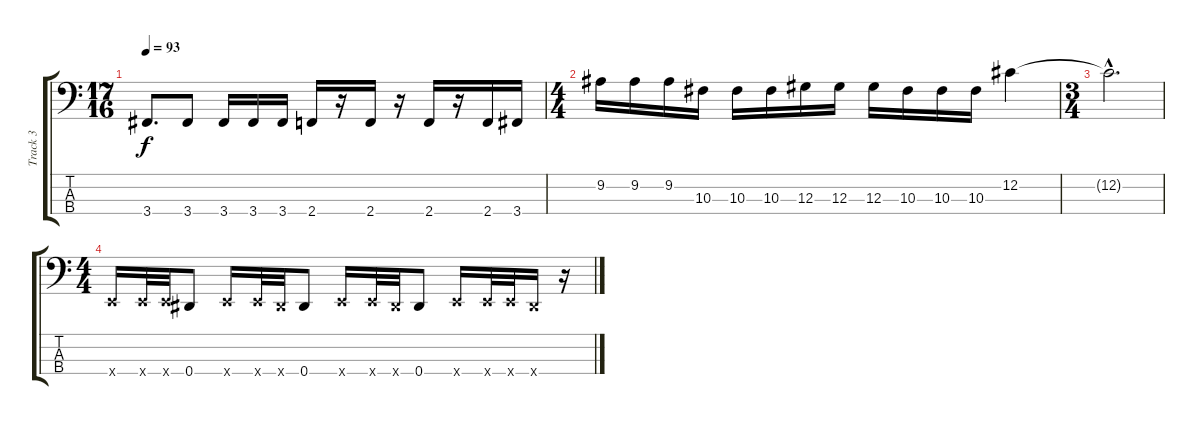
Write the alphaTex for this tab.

\track ("Track 3" "Track 3") {instrument electricbassfinger}
\staff {score tabs}
\tuning (Gb2 Db2 Ab1 Eb1) {hide}
\ts (17 16)
\tempo 93
\clef f4
\ks c
3.4.8{d dy f} 3.4.8 3.4.16 3.4.16 3.4.16 2.4.16 r.16 2.4.16 r.16 2.4.16 r.16 2.4.16 3.4.16 |
\ts (4 4)
9.2.16 9.2.16 9.2.16 10.3.16 10.3.16 10.3.16 12.3.16 12.3.16 12.3.16 10.3.16 10.3.16 10.3.16 12.2.4 |
\ts (3 4)
12.2{hac t}.2{d} |
\ts (4 4)
1.4{x}.16 1.4{x}.32 1.4{x}.32 0.4.8 1.4{x}.16 1.4{x}.32 0.4{x}.32 0.4.8 1.4{x}.16 1.4{x}.32 0.4{x}.32 0.4.8 1.4{x}.16 1.4{x}.32 1.4{x}.32 0.4{x}.16 r.16
